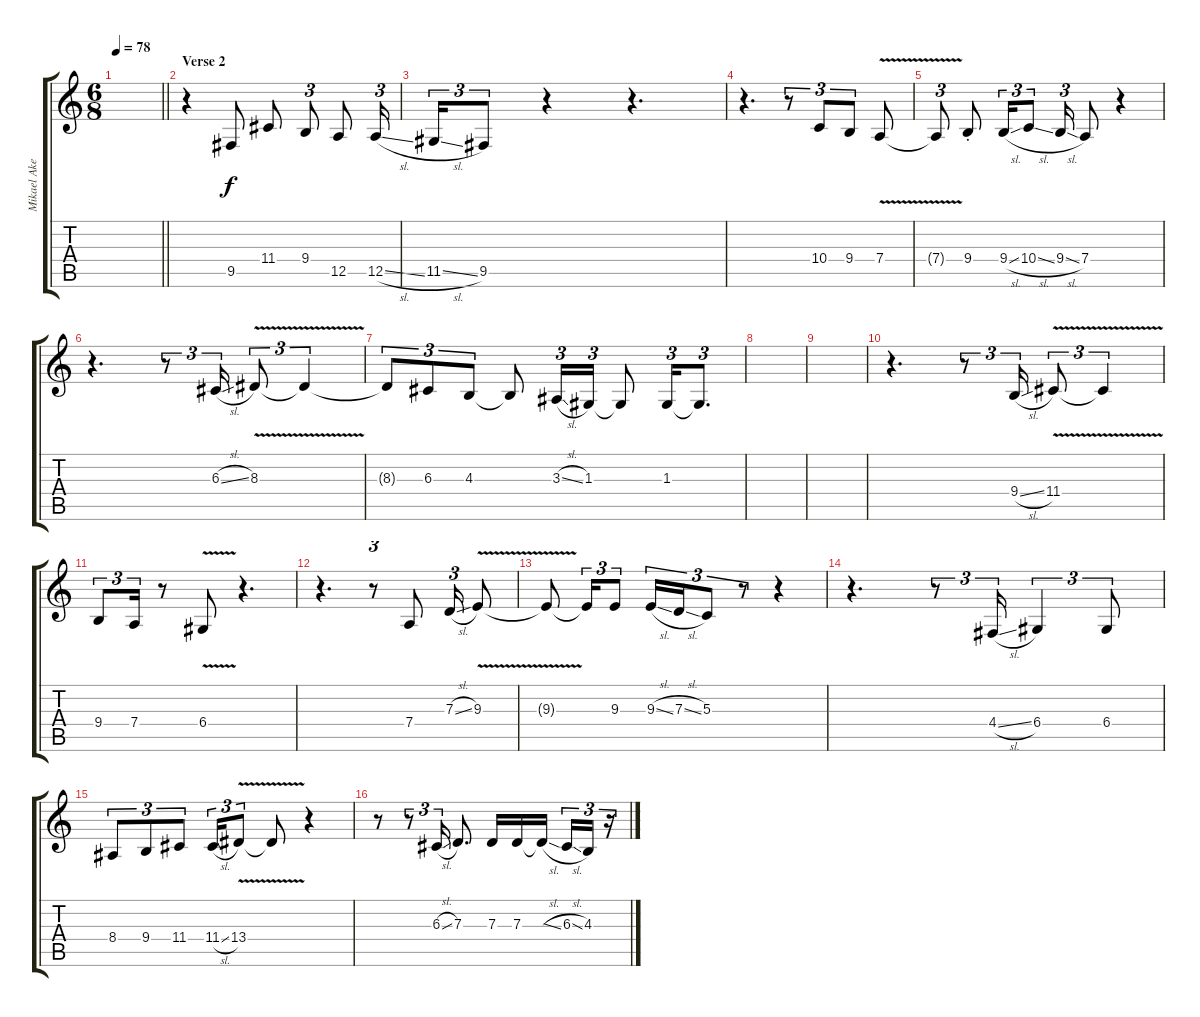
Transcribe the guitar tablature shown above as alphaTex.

\track ("Mikael Akerfeldt" "Mikael Ake") {instrument oboe}
\staff {score tabs}
\tuning (E4 B3 G3 D3 A2 E2) {hide}
\ts (6 8)
\tempo 78
\clef g2
\barLineRight lightlight
\ks c
|
\section ("" "Verse 2")
r.4{volume 8} 9.5.8 11.4.8 9.4.8{tu (3 2)} 12.5.8 12.5{sl}.16{tu (3 2)} |
11.5{sl}.16{tu (3 2)} 9.5.8{tu (3 2)} r.4 r.4{d} |
r.4{d} r.8{tu (3 2)} 10.4.8{tu (3 2)} 9.4.8{tu (3 2)} 7.4{v}.8 |
7.4{t}.8{tu (3 2)} 9.4{st}.8 9.4{sl}.16{tu (3 2)} 10.4{sl}.8{tu (3 2)} 9.4{sl}.16{tu (3 2)} 7.4.8 r.4 |
r.4{d} r.8{tu (3 2)} 6.3{sl}.16{tu (3 2)} 8.3{v}.8{tu (3 2)} 8.3{t}.4{tu (3 2)} |
8.3{t}.8{tu (3 2)} 6.3.8{tu (3 2)} 4.3.8{tu (3 2)} 4.3{t}.8 3.3{sl}.16{tu (3 2)} 1.3.16{tu (3 2)} 1.3{t}.8 1.3.16{tu (3 2)} 1.3{t}.8{d tu (3 2)} |
|
|
r.4{d} r.8{tu (3 2)} 9.4{sl}.16{tu (3 2)} 11.4{v}.8{tu (3 2)} 11.4{t}.4{tu (3 2)} |
9.4.8{tu (3 2)} 7.4.16{tu (3 2)} r.8 6.4{v}.8 r.4{d} |
r.4{d} r.8{tu (3 2)} 7.4.8 7.3{sl}.16{tu (3 2)} 9.3{v}.8 |
9.3{t}.8 9.3{t}.16{tu (3 2)} 9.3.8{tu (3 2)} 9.3{sl}.16{tu (3 2)} 7.3{sl}.16{tu (3 2)} 5.3.8{tu (3 2)} r.8{tu (3 2)} r.4 |
r.4{d} r.8{tu (3 2)} 4.4{sl}.16{tu (3 2)} 6.4.4{tu (3 2)} 6.4.8{tu (3 2)} |
8.4.8{tu (3 2)} 9.4.8{tu (3 2)} 11.4.8{tu (3 2)} 11.4{sl}.16{tu (3 2)} 13.4{v}.8{tu (3 2)} 13.4{t}.8 r.4 |
r.8 r.8{tu (3 2)} 6.3{sl}.16{tu (3 2)} 7.3.8{d} 7.3.16 7.3.16 7.3{sl t}.16{beam splitsecondary} 6.3{sl}.16{tu (3 2)} 4.3.16{tu (3 2)} r.16{tu (3 2)}
